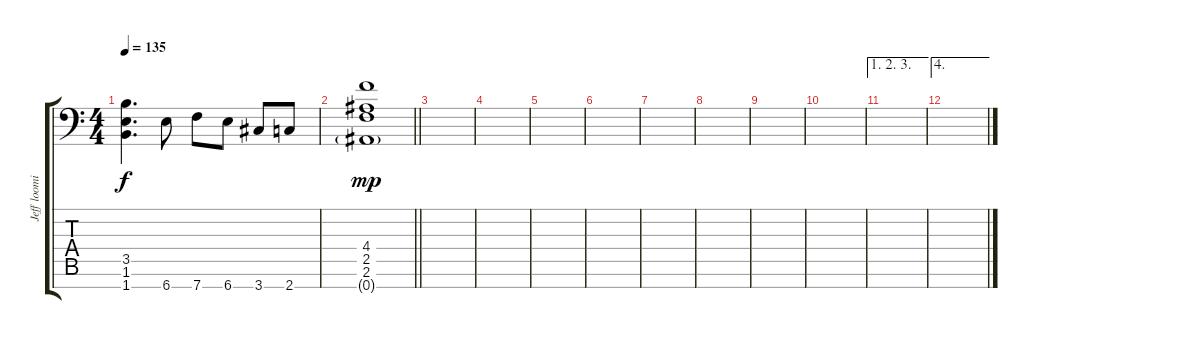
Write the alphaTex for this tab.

\track ("Jeff loomis Rythem" "Jeff loomi") {instrument distortionguitar}
\staff {score tabs}
\tuning (Eb4 Bb3 Gb3 Db3 Ab2 Eb2 Bb1) {hide}
\ts (4 4)
\tempo 135
\clef f4
\ks c
(3.5{t} 1.6{t} 1.7{t}).4{d dy f} 6.7.8 7.7.8 6.7.8 3.7.8 2.7.8 |
\barLineRight lightlight
(4.4 2.5 2.6 0.7{g}).1{dy mp} |
|
|
|
|
|
|
|
|
\ae (1 2 3)
|
\ae 4
